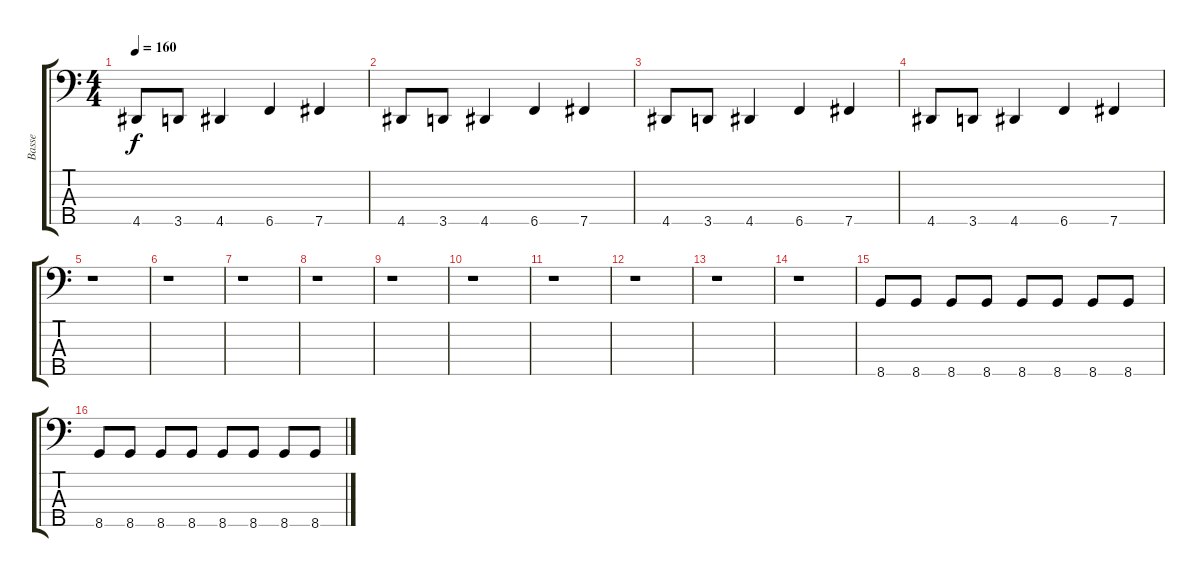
\track ("Basse" "Basse") {instrument electricbasspick}
\staff {score tabs}
\tuning (G2 D2 A1 E1 B0) {hide}
\ts (4 4)
\tempo 160
\clef f4
\ks c
4.5.8{dy f} 3.5.8 4.5.4 6.5.4 7.5.4 |
4.5.8 3.5.8 4.5.4 6.5.4 7.5.4 |
4.5.8 3.5.8 4.5.4 6.5.4 7.5.4 |
4.5.8 3.5.8 4.5.4 6.5.4 7.5.4 |
r.1 |
r.1 |
r.1 |
r.1 |
r.1 |
r.1 |
r.1 |
r.1 |
r.1 |
r.1 |
8.5.8 8.5.8 8.5.8 8.5.8 8.5.8 8.5.8 8.5.8 8.5.8 |
8.5.8 8.5.8 8.5.8 8.5.8 8.5.8 8.5.8 8.5.8 8.5.8
